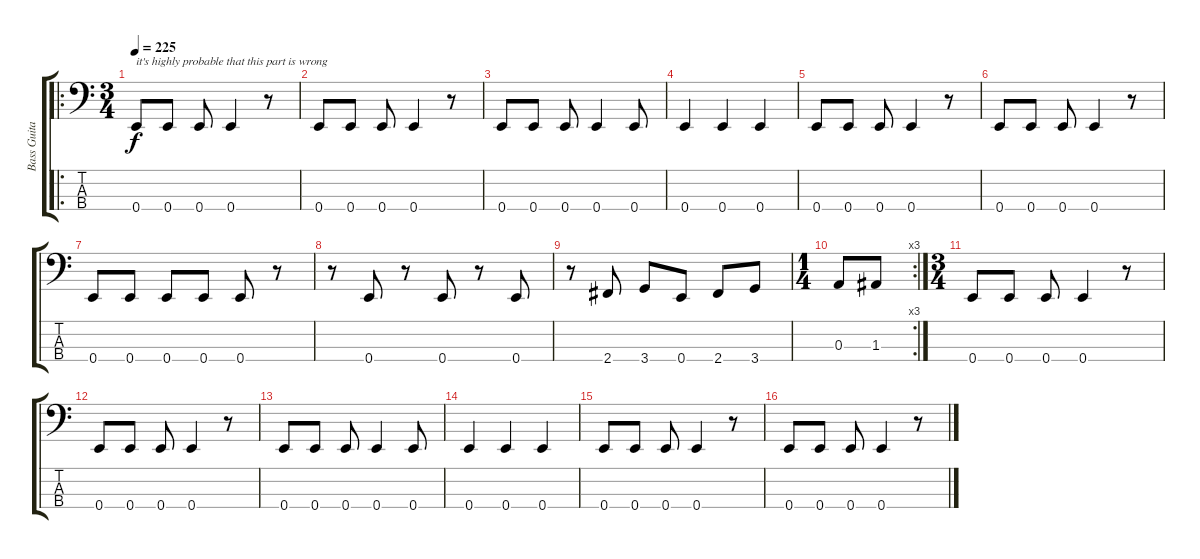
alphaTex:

\track ("Bass Guitar" "Bass Guita") {instrument electricbassfinger}
\staff {score tabs}
\tuning (G2 D2 A1 E1) {hide}
\ro
\ts (3 4)
\tempo 225
\clef f4
\ks c
0.4.8{txt "it's highly probable that this part is wrong" dy f} 0.4.8 0.4.8 0.4.4 r.8 |
0.4.8 0.4.8 0.4.8 0.4.4 r.8 |
0.4.8 0.4.8 0.4.8 0.4.4 0.4.8 |
0.4.4 0.4.4 0.4.4 |
0.4.8 0.4.8 0.4.8 0.4.4 r.8 |
0.4.8 0.4.8 0.4.8 0.4.4 r.8 |
0.4.8 0.4.8 0.4.8 0.4.8 0.4.8 r.8 |
r.8 0.4.8 r.8 0.4.8 r.8 0.4.8 |
r.8 2.4.8 3.4.8 0.4.8 2.4.8 3.4.8 |
\rc 3
\ts (1 4)
0.3.8 1.3.8 |
\ts (3 4)
0.4.8 0.4.8 0.4.8 0.4.4 r.8 |
0.4.8 0.4.8 0.4.8 0.4.4 r.8 |
0.4.8 0.4.8 0.4.8 0.4.4 0.4.8 |
0.4.4 0.4.4 0.4.4 |
0.4.8 0.4.8 0.4.8 0.4.4 r.8 |
0.4.8 0.4.8 0.4.8 0.4.4 r.8
